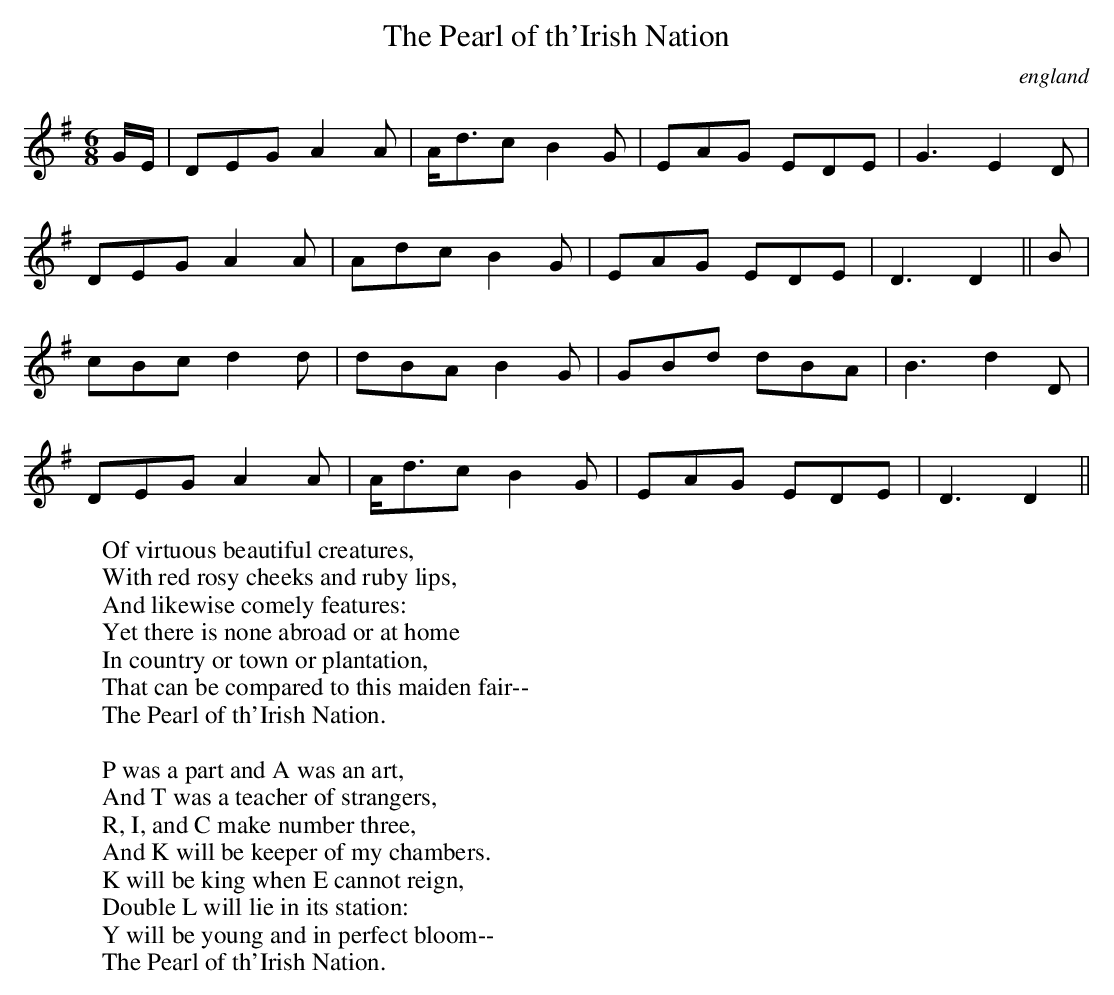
X:1
T:The Pearl of th'Irish Nation
O:england
Though many there be that daily I see
W:  Of virtuous beautiful creatures,
W:With red rosy cheeks and ruby lips,
W:  And likewise comely features:
W:Yet there is none abroad or at home
W:  In country or town or plantation,
W:That can be compared to this maiden fair--
W:  The Pearl of th'Irish Nation.
W:
W:P was a part and A was an art,
W:  And T was a teacher of strangers,
W:R, I, and C make number three,
W:  And K will be keeper of my chambers.
W:K will be king when E cannot reign,
W:  Double L will lie in its station:
W:Y will be young and in perfect bloom--
W:  The Pearl of th'Irish Nation.
L:1/8
M:6/8
K:G
G/E/|DEG A2 A|A<dc B2 G|EAG EDE|G3 E2 D|
DEG A2 A|Adc B2 G|EAG EDE|D3 D2||B|
cBc d2 d|dBA B2 G|GBd dBA|B3 d2 D|
DEG A2 A|A<dc B2 G|EAG EDE|D3 D2||
